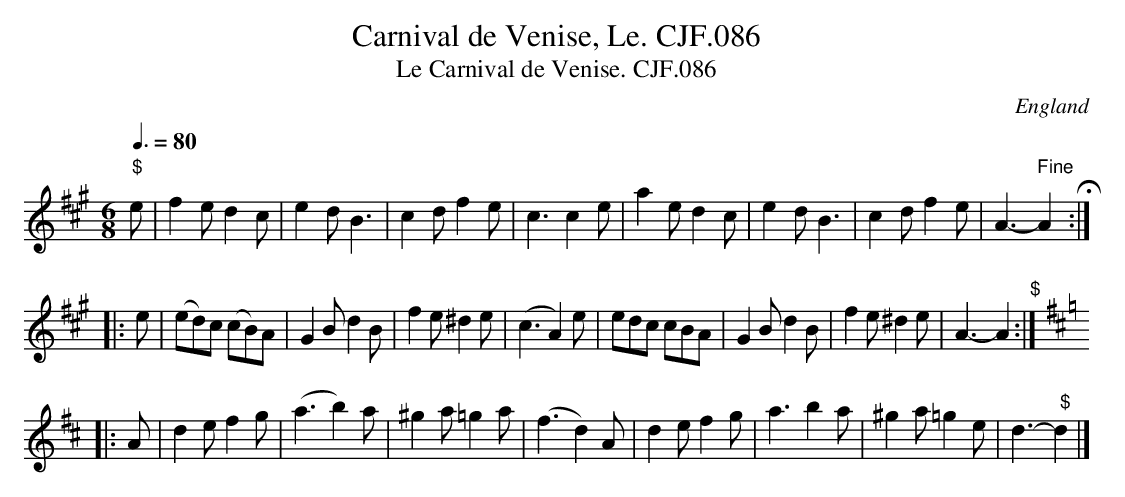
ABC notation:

X:1
T:Carnival de Venise, Le. CJF.086
T:Le Carnival de Venise. CJF.086
L:1/8
M:6/8
O:England
Q:3/8=80
K:A
"$"e|f2ed2c|e2dB3|c2df2e|c3c2e|\
a2ed2c|e2dB3|c2df2e|A3-" Fine"A2H:|!
|:e|(ed)c (cB)A|G2Bd2B|f2e^d2e|(c3A2)e|\
edc cBA|G2Bd2B|f2e^d2e|A3-A2"$":|!
K:D
|:A|d2ef2g|(a3b2)a|^g2a=g2a|(f3d2)A|\
d2ef2g|a3b2a|^g2a=g2e|d3-" $"d2|]
